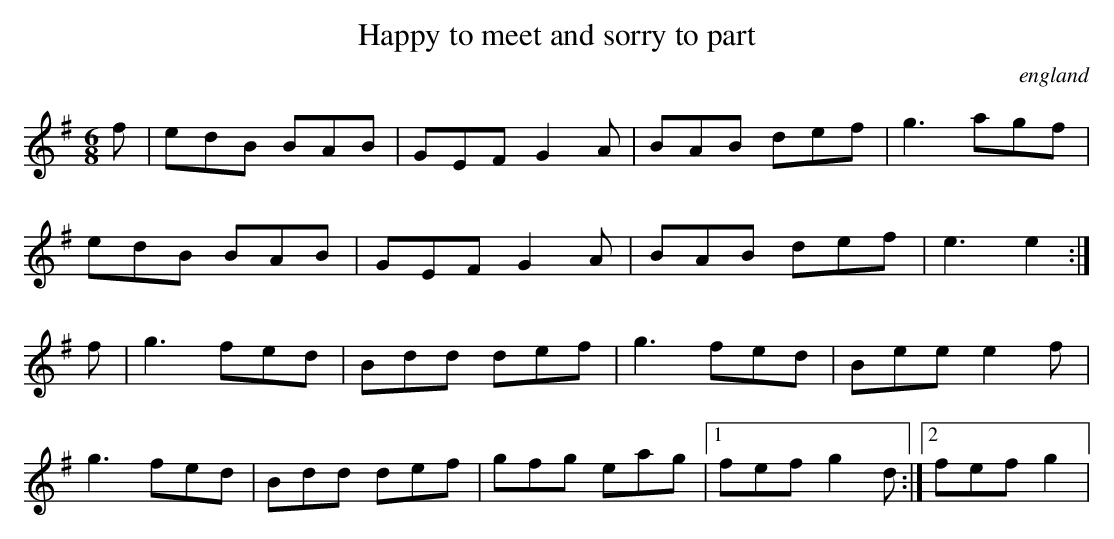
X:1
T:Happy to meet and sorry to part
O:england
M:6/8
L:1/8
K:G
f|edB BAB|GEF G2A|BAB def|g3 agf|
edB BAB|GEF G2A|BAB def|e3 e2:|
f|g3 fed|Bdd def|g3 fed|Bee e2f|
g3 fed|Bdd def|gfg eag|1 fef g2d:|2 fef g2|
